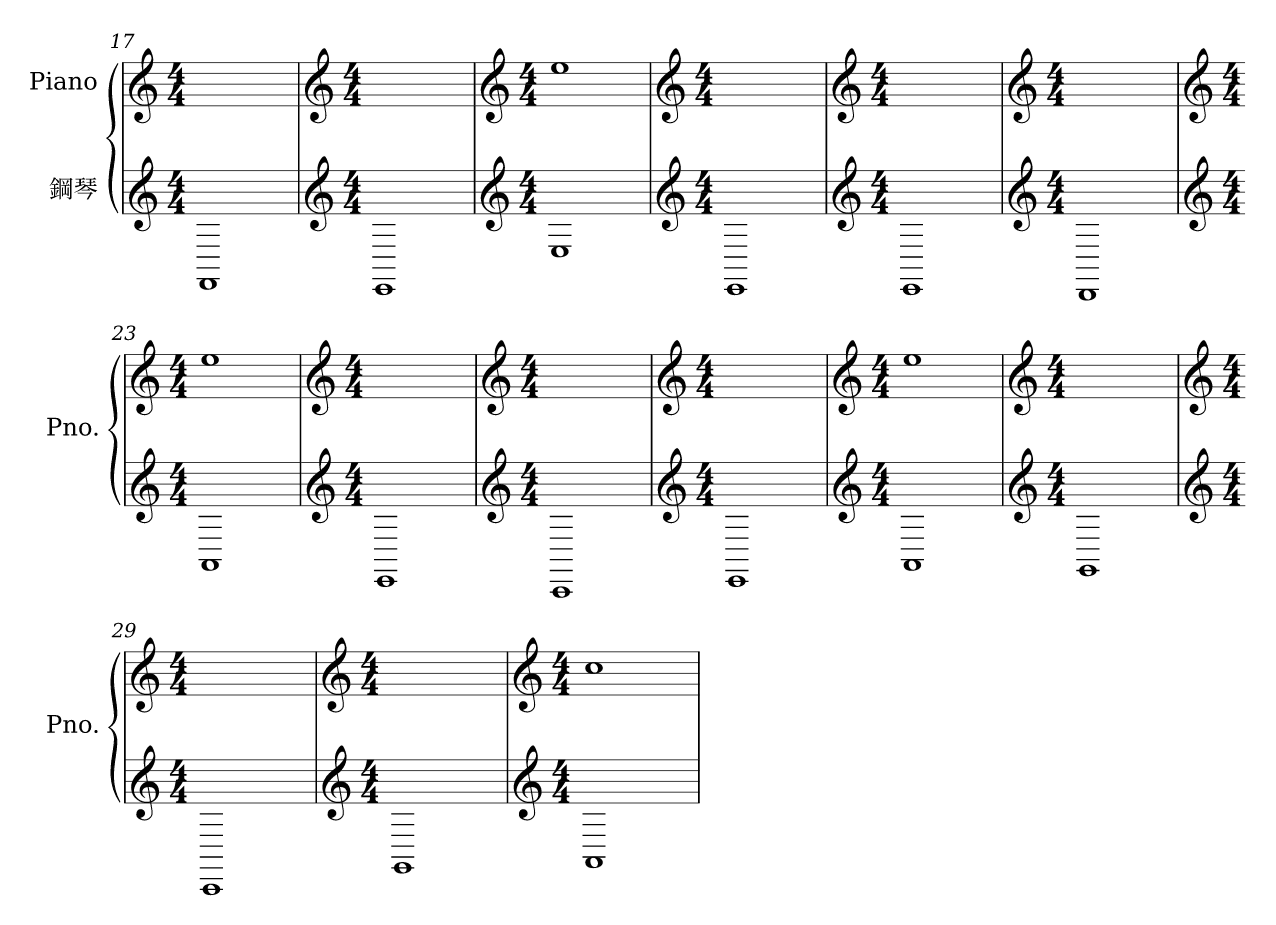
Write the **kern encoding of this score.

**kern	**kern
*part2	*part1
*staff2	*staff1
*I"鋼琴	*I"Piano
*	*I'Pno.
*clefG2	*clefG2
*k[]	*k[]
*M4/4	*M4/4
=17	=17
*^	*
1ryy	1FF	1ryy
=18	=18	=18
*clefG2	*	*clefG2
*k[]	*	*k[]
*M4/4	*	*M4/4
1ryy	1EE	1ryy
=19	=19	=19
*clefG2	*	*clefG2
*k[]	*	*k[]
*M4/4	*	*M4/4
1ryy	1E	1ee
=20	=20	=20
*clefG2	*	*clefG2
*k[]	*	*k[]
*M4/4	*	*M4/4
1ryy	1EE	1ryy
=21	=21	=21
*clefG2	*	*clefG2
*k[]	*	*k[]
*M4/4	*	*M4/4
1ryy	1EE	1ryy
=22	=22	=22
*clefG2	*	*clefG2
*k[]	*	*k[]
*M4/4	*	*M4/4
1ryy	1DD	1ryy
=23	=23	=23
*clefG2	*	*clefG2
*k[]	*	*k[]
*M4/4	*	*M4/4
1ryy	1AA	1ee
=24	=24	=24
*clefG2	*	*clefG2
*k[]	*	*k[]
*M4/4	*	*M4/4
1ryy	1EE	1ryy
=25	=25	=25
*clefG2	*	*clefG2
*k[]	*	*k[]
*M4/4	*	*M4/4
1ryy	1CC	1ryy
=26	=26	=26
*clefG2	*	*clefG2
*k[]	*	*k[]
*M4/4	*	*M4/4
1ryy	1EE	1ryy
=27	=27	=27
*clefG2	*	*clefG2
*k[]	*	*k[]
*M4/4	*	*M4/4
1ryy	1AA	1ee
=28	=28	=28
*clefG2	*	*clefG2
*k[]	*	*k[]
*M4/4	*	*M4/4
1ryy	1GG	1ryy
=29	=29	=29
*clefG2	*	*clefG2
*k[]	*	*k[]
*M4/4	*	*M4/4
1ryy	1CC	1ryy
=30	=30	=30
*clefG2	*	*clefG2
*k[]	*	*k[]
*M4/4	*	*M4/4
1ryy	1GG	1ryy
=31	=31	=31
*clefG2	*	*clefG2
*k[]	*	*k[]
*M4/4	*	*M4/4
1ryy	1AA	1cc
*v	*v	*
=	=
*-	*-
